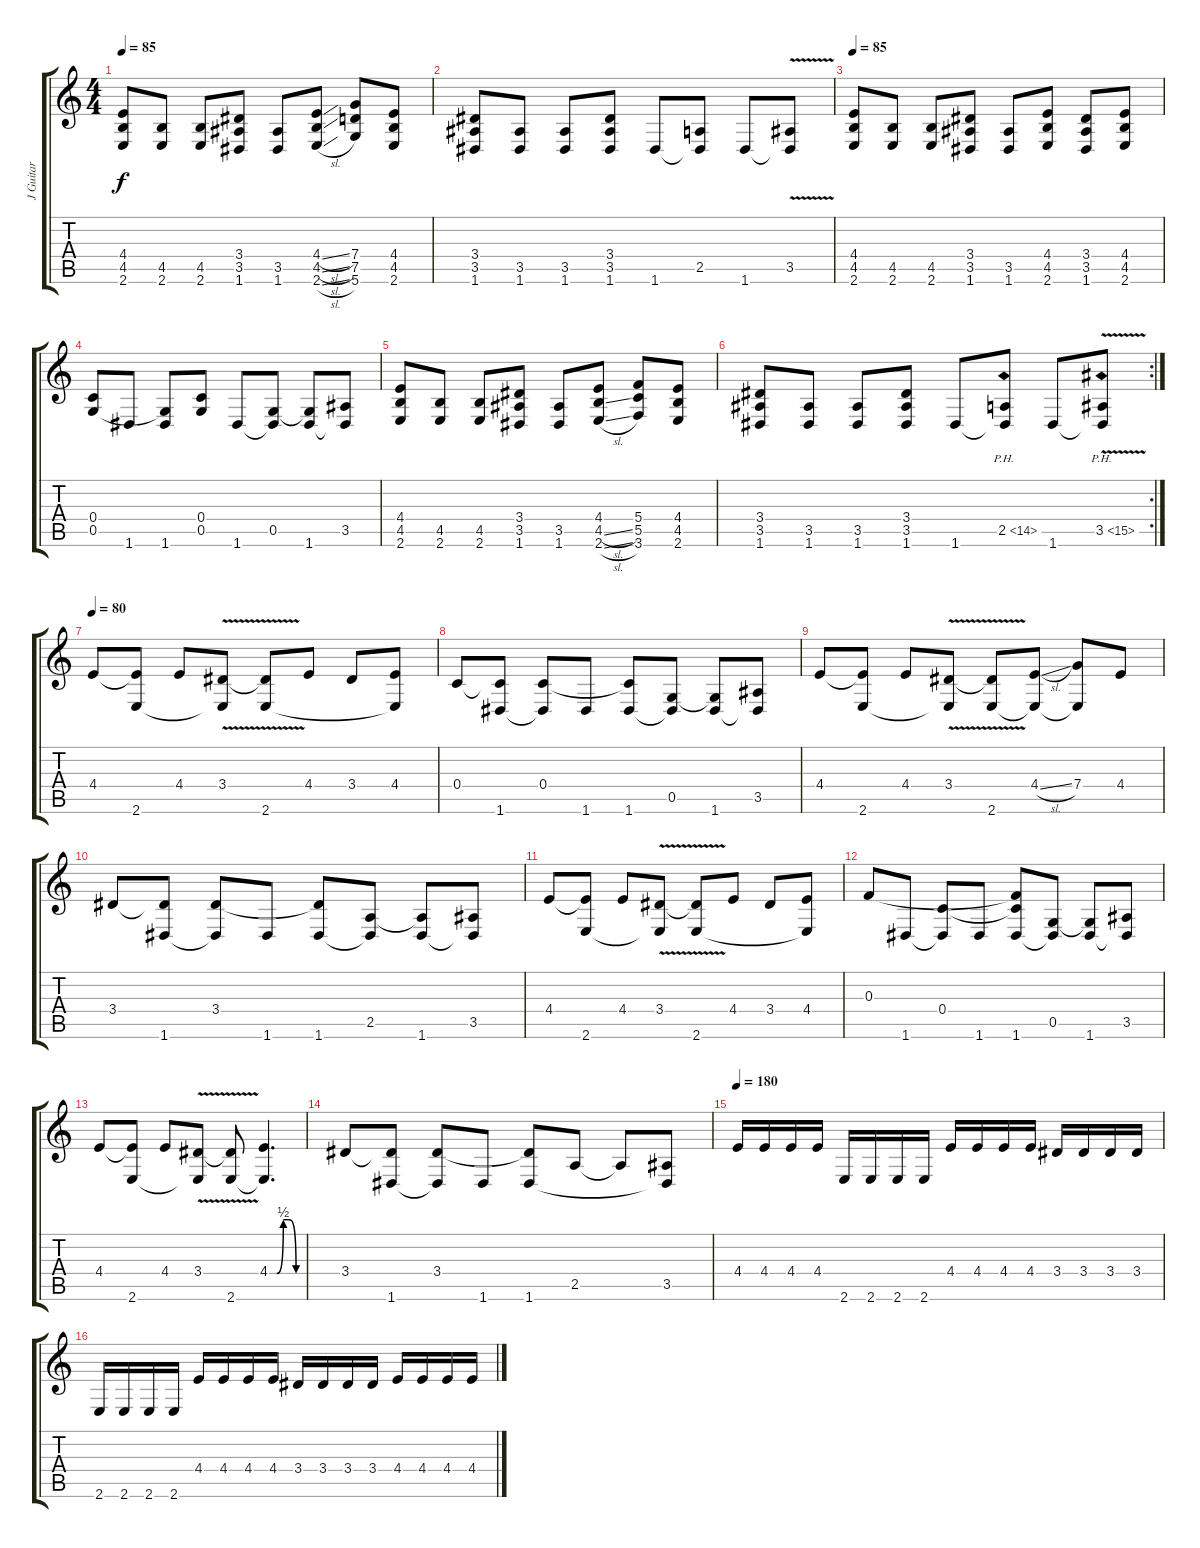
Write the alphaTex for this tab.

\track ("J Guitar" "J Guitar") {instrument overdrivenguitar}
\staff {score tabs}
\tuning (D4 A3 F3 C3 G2 D2) {hide}
\ts (4 4)
\tempo 85
\clef g2
\ks c
(4.4 4.5 2.6).8{dy f} (4.5 2.6).8 (4.5 2.6).8 (3.4 3.5 1.6).8 (3.5 1.6).8 (4.4{sl} 4.5{sl} 2.6{sl}).8 (7.4 7.5 5.6).8 (4.4 4.5 2.6).8 |
(3.4 3.5 1.6).8 (3.5 1.6).8 (3.5 1.6).8 (3.4 3.5 1.6).8 1.6.8 (2.5 1.6{t}).8 1.6.8 (3.5{v} 1.6{t}).8 |
\tempo 85
(4.4 4.5 2.6).8 (4.5 2.6).8 (4.5 2.6).8 (3.4 3.5 1.6).8 (3.5 1.6).8 (4.4 4.5 2.6).8 (3.4 3.5 1.6).8 (4.4 4.5 2.6).8 |
(0.4 0.5).8 1.6.8 (0.5{t} 1.6).8 (0.4 0.5).8 1.6.8 (0.5 1.6{t}).8 (0.5{t} 1.6).8 (3.5 1.6{t}).8 |
(4.4 4.5 2.6).8 (4.5 2.6).8 (4.5 2.6).8 (3.4 3.5 1.6).8 (3.5 1.6).8 (4.4 4.5{sl} 2.6{sl}).8 (5.4 5.5 3.6).8 (4.4 4.5 2.6).8 |
\rc 2
(3.4 3.5 1.6).8 (3.5 1.6).8 (3.5 1.6).8 (3.4 3.5 1.6).8 1.6.8 (2.5{ph 12} 1.6{t}).8 1.6.8 (3.5{ph 12 v} 1.6{t}).8 |
\tempo 80
4.4.8 (4.4{t} 2.6).8 4.4.8 (3.4{v} 2.6{t}).8 (3.4{t} 2.6).8 4.4.8 3.4.8 (4.4 2.6{t}).8 |
0.4.8 (0.4{t} 1.6).8 (0.4 1.6{t}).8 1.6.8 (0.4{t} 1.6).8 (0.5 1.6{t}).8 (0.5{t} 1.6).8 (3.5 1.6{t}).8 |
4.4.8 (4.4{t} 2.6).8 4.4.8 (3.4{v} 2.6{t}).8 (3.4{t} 2.6).8 (4.4{sl} 2.6{t}).8 (7.4 2.6{t}).8 4.4.8 |
3.4.8 (3.4{t} 1.6).8 (3.4 1.6{t}).8 1.6.8 (3.4{t} 1.6).8 (2.5 1.6{t}).8 (2.5{t} 1.6).8 (3.5 1.6{t}).8 |
4.4.8 (4.4{t} 2.6).8 4.4.8 (3.4{v} 2.6{t}).8 (3.4{t} 2.6).8 4.4.8 3.4.8 (4.4 2.6{t}).8 |
0.3.8 1.6.8 (0.4 1.6{t}).8 1.6.8 (0.3{t} 0.4{t} 1.6).8 (0.5 1.6{t}).8 (0.5{t} 1.6).8 (3.5 1.6{t}).8 |
4.4.8 (4.4{t} 2.6).8 4.4.8 (3.4{v} 2.6{t}).8 (3.4{t} 2.6).8 (4.4{be (custom 0 0 13 0 25 2 35 2 48 0 60 0)} 2.6{t}).4{d} |
3.4.8 (3.4{t} 1.6).8 (3.4 1.6{t}).8 1.6.8 (3.4{t} 1.6).8 2.5.8 2.5{t}.8 (3.5 1.6{t}).8 |
\tempo 180
4.4.16 4.4.16 4.4.16 4.4.16 2.6.16 2.6.16 2.6.16 2.6.16 4.4.16 4.4.16 4.4.16 4.4.16 3.4.16 3.4.16 3.4.16 3.4.16 |
2.6.16 2.6.16 2.6.16 2.6.16 4.4.16 4.4.16 4.4.16 4.4.16 3.4.16 3.4.16 3.4.16 3.4.16 4.4.16 4.4.16 4.4.16 4.4.16
